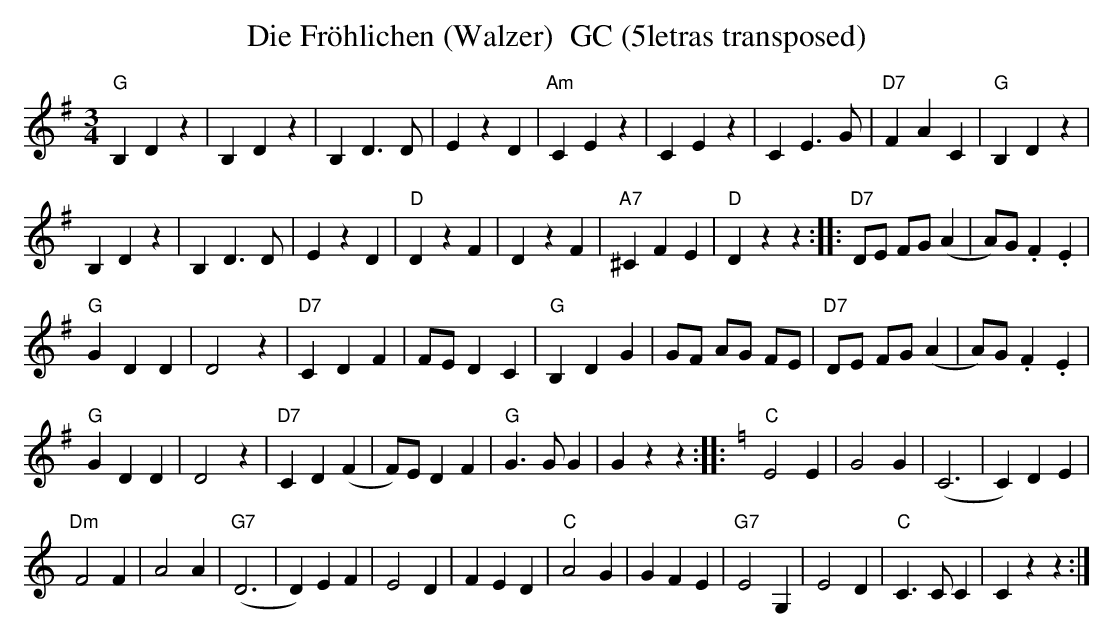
X:1
T:Die Fr\"ohlichen (Walzer)  GC (5letras transposed)
M:3/4
L:1/4
K:G transpose=3 %%MIDI gchordon
"G"B,Dz | B,Dz | B,D>D | EzD | "Am"CEz | CEz | CE>G | \
"D7"FAC | "G"B,Dz |
B,Dz | B,D>D | EzD | "D"DzF | DzF | \
"A7"^CFE | "D"Dzz :: "D7"D/2E/2 F/2G/2 (A | A/2)G/2 .F.E |
"G"GDD | D2z | "D7"CDF | \
F/2E/2DC | "G"B,DG | G/2F/2 A/2G/2 F/2E/2 | "D7"D/2E/2 F/2G/2 (A | A/2)G/2 .F.E |
"G"GDD | \
D2z | "D7"CD(F | F/2)E/2DF | "G"G>GG | Gzz :: [K:C] "C"E2E | G2G | \
(C3 | C)DE |
"Dm"F2F | A2A | ("G7"D3 | D)EF | E2D | \
FED | "C"A2G | GFE | "G7"E2G, | E2D | "C"C>CC | Czz :|
